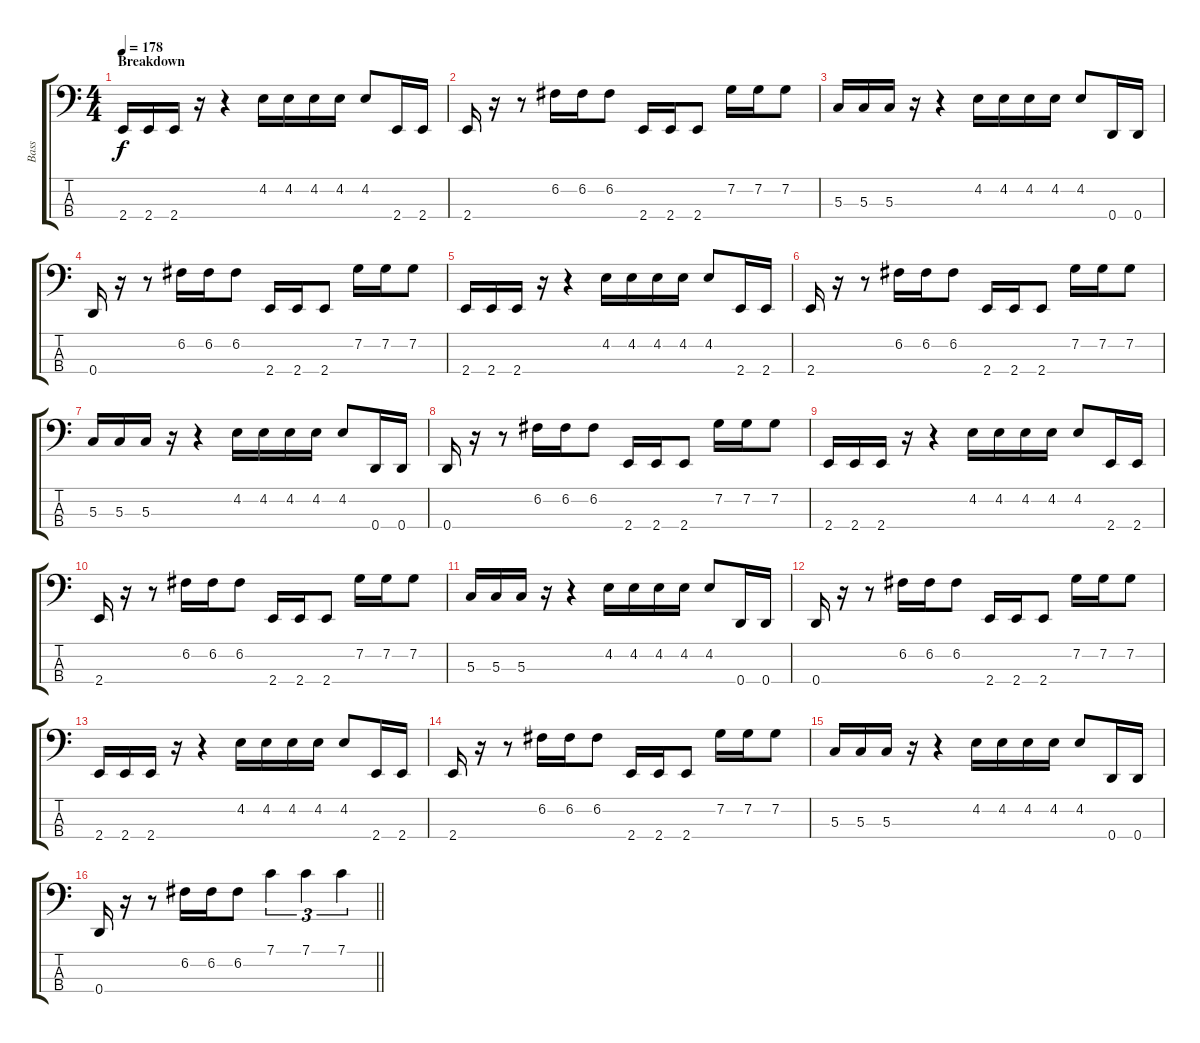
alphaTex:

\track ("Bass" "Bass") {instrument electricbassfinger}
\staff {score tabs}
\tuning (F2 C2 G1 D1) {hide}
\ts (4 4)
\section ("" "Breakdown")
\tempo 178
\clef f4
\ks c
2.4.16{dy f} 2.4.16 2.4.16 r.16 r.4 4.2.16 4.2.16 4.2.16 4.2.16 4.2.8 2.4.16 2.4.16 |
2.4.16 r.16 r.8 6.2.16 6.2.16 6.2.8 2.4.16 2.4.16 2.4.8 7.2.16 7.2.16 7.2.8 |
5.3.16 5.3.16 5.3.16 r.16 r.4 4.2.16 4.2.16 4.2.16 4.2.16 4.2.8 0.4.16 0.4.16 |
0.4.16 r.16 r.8 6.2.16 6.2.16 6.2.8 2.4.16 2.4.16 2.4.8 7.2.16 7.2.16 7.2.8 |
2.4.16 2.4.16 2.4.16 r.16 r.4 4.2.16 4.2.16 4.2.16 4.2.16 4.2.8 2.4.16 2.4.16 |
2.4.16 r.16 r.8 6.2.16 6.2.16 6.2.8 2.4.16 2.4.16 2.4.8 7.2.16 7.2.16 7.2.8 |
5.3.16 5.3.16 5.3.16 r.16 r.4 4.2.16 4.2.16 4.2.16 4.2.16 4.2.8 0.4.16 0.4.16 |
0.4.16 r.16 r.8 6.2.16 6.2.16 6.2.8 2.4.16 2.4.16 2.4.8 7.2.16 7.2.16 7.2.8 |
2.4.16 2.4.16 2.4.16 r.16 r.4 4.2.16 4.2.16 4.2.16 4.2.16 4.2.8 2.4.16 2.4.16 |
2.4.16 r.16 r.8 6.2.16 6.2.16 6.2.8 2.4.16 2.4.16 2.4.8 7.2.16 7.2.16 7.2.8 |
5.3.16 5.3.16 5.3.16 r.16 r.4 4.2.16 4.2.16 4.2.16 4.2.16 4.2.8 0.4.16 0.4.16 |
0.4.16 r.16 r.8 6.2.16 6.2.16 6.2.8 2.4.16 2.4.16 2.4.8 7.2.16 7.2.16 7.2.8 |
2.4.16 2.4.16 2.4.16 r.16 r.4 4.2.16 4.2.16 4.2.16 4.2.16 4.2.8 2.4.16 2.4.16 |
2.4.16 r.16 r.8 6.2.16 6.2.16 6.2.8 2.4.16 2.4.16 2.4.8 7.2.16 7.2.16 7.2.8 |
5.3.16 5.3.16 5.3.16 r.16 r.4 4.2.16 4.2.16 4.2.16 4.2.16 4.2.8 0.4.16 0.4.16 |
\barLineRight lightlight
0.4.16 r.16 r.8 6.2.16 6.2.16 6.2.8 7.1.4{tu (3 2)} 7.1.4{tu (3 2)} 7.1.4{tu (3 2)}
